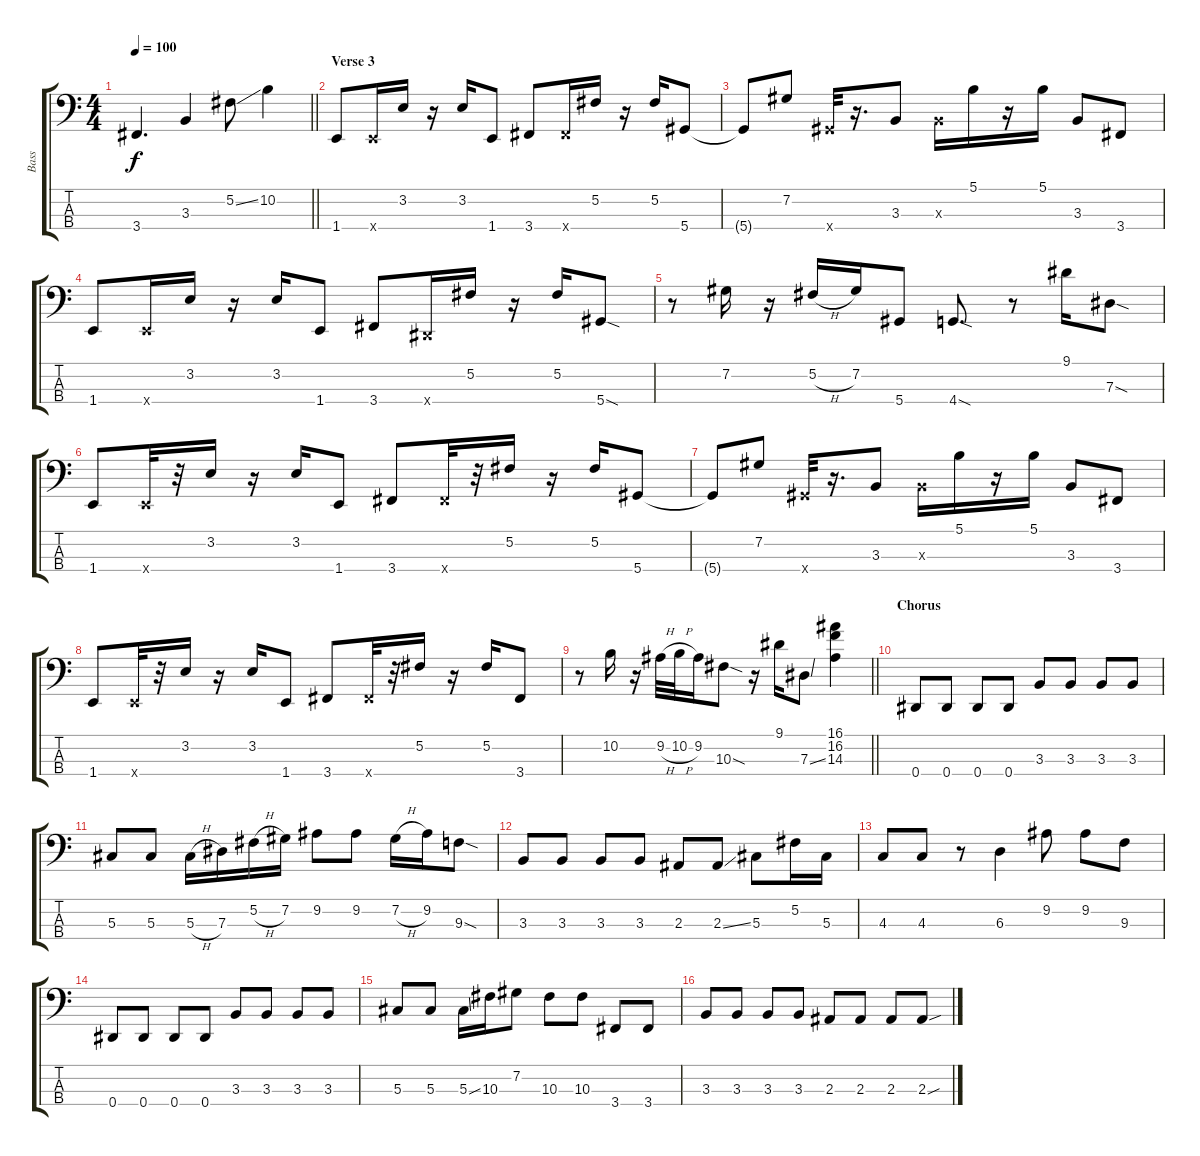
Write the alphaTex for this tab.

\track ("Bass" "Bass") {instrument slapbass1}
\staff {score tabs}
\tuning (Gb2 Db2 Ab1 Eb1) {hide}
\ts (4 4)
\tempo 100
\clef f4
\barLineRight lightlight
\ks c
3.4.4{d dy f} 3.3.4 5.2{ss}.8 10.2.4 |
\section ("" "Verse 3")
1.4.8 1.4{x}.16 3.2.16 r.16 3.2.16 1.4.8 3.4.8 3.4{x}.16 5.2.16 r.16 5.2.16 5.4.8 |
5.4{t}.8 7.2.8 5.4{x}.32 r.16{d} 3.3.8 3.3{x}.16 5.1.16 r.16 5.1.16 3.3.8 3.4.8 |
1.4.8 1.4{x}.16 3.2.16 r.16 3.2.16 1.4.8 3.4.8 0.4{x}.16 5.2.16 r.16 5.2.16 5.4{sod}.8 |
r.8 7.2.16 r.16 5.2{h}.16 7.2.16 5.4.8 4.4{sod}.8{d} r.8 9.1.16 7.3{sod}.8 |
1.4.8 1.4{x}.32 r.32 3.2.16 r.16 3.2.16 1.4.8 3.4.8 3.4{x}.32 r.32 5.2.16 r.16 5.2.16 5.4.8 |
5.4{t}.8 7.2.8 5.4{x}.32 r.16{d} 3.3.8 3.3{x}.16 5.1.16 r.16 5.1.16 3.3.8 3.4.8 |
1.4.8 1.4{x}.32 r.32 3.2.16 r.16 3.2.16 1.4.8 3.4.8 3.4{x}.32 r.32 5.2.16 r.16 5.2.16 3.4.8 |
\barLineRight lightlight
r.8 10.2.16 r.16 9.2{h}.32 10.2{h}.32 9.2.16 10.3{sod}.8 r.16 9.1.16 7.3{ss}.8 (16.1 16.2 14.3).4 |
\section ("" "Chorus")
0.4.8 0.4.8 0.4.8 0.4.8 3.3.8 3.3.8 3.3.8 3.3.8 |
5.3.8 5.3.8 5.3{h}.16 7.3.16 5.2{h}.16 7.2.16 9.2.8 9.2.8 7.2{h}.16 9.2.16 9.3{sod}.8 |
3.3.8 3.3.8 3.3.8 3.3.8 2.3.8 2.3{ss}.8 5.3.8 5.2.16 5.3.16 |
4.3.8 4.3.8 r.8 6.3.4 9.2.8 9.2.8 9.3.8 |
0.4.8 0.4.8 0.4.8 0.4.8 3.3.8 3.3.8 3.3.8 3.3.8 |
5.3.8 5.3.8 5.3{ss}.16 10.3.16 7.2.8 10.3.8 10.3.8 3.4.8 3.4.8 |
3.3.8 3.3.8 3.3.8 3.3.8 2.3.8 2.3.8 2.3.8 2.3{sou}.8
